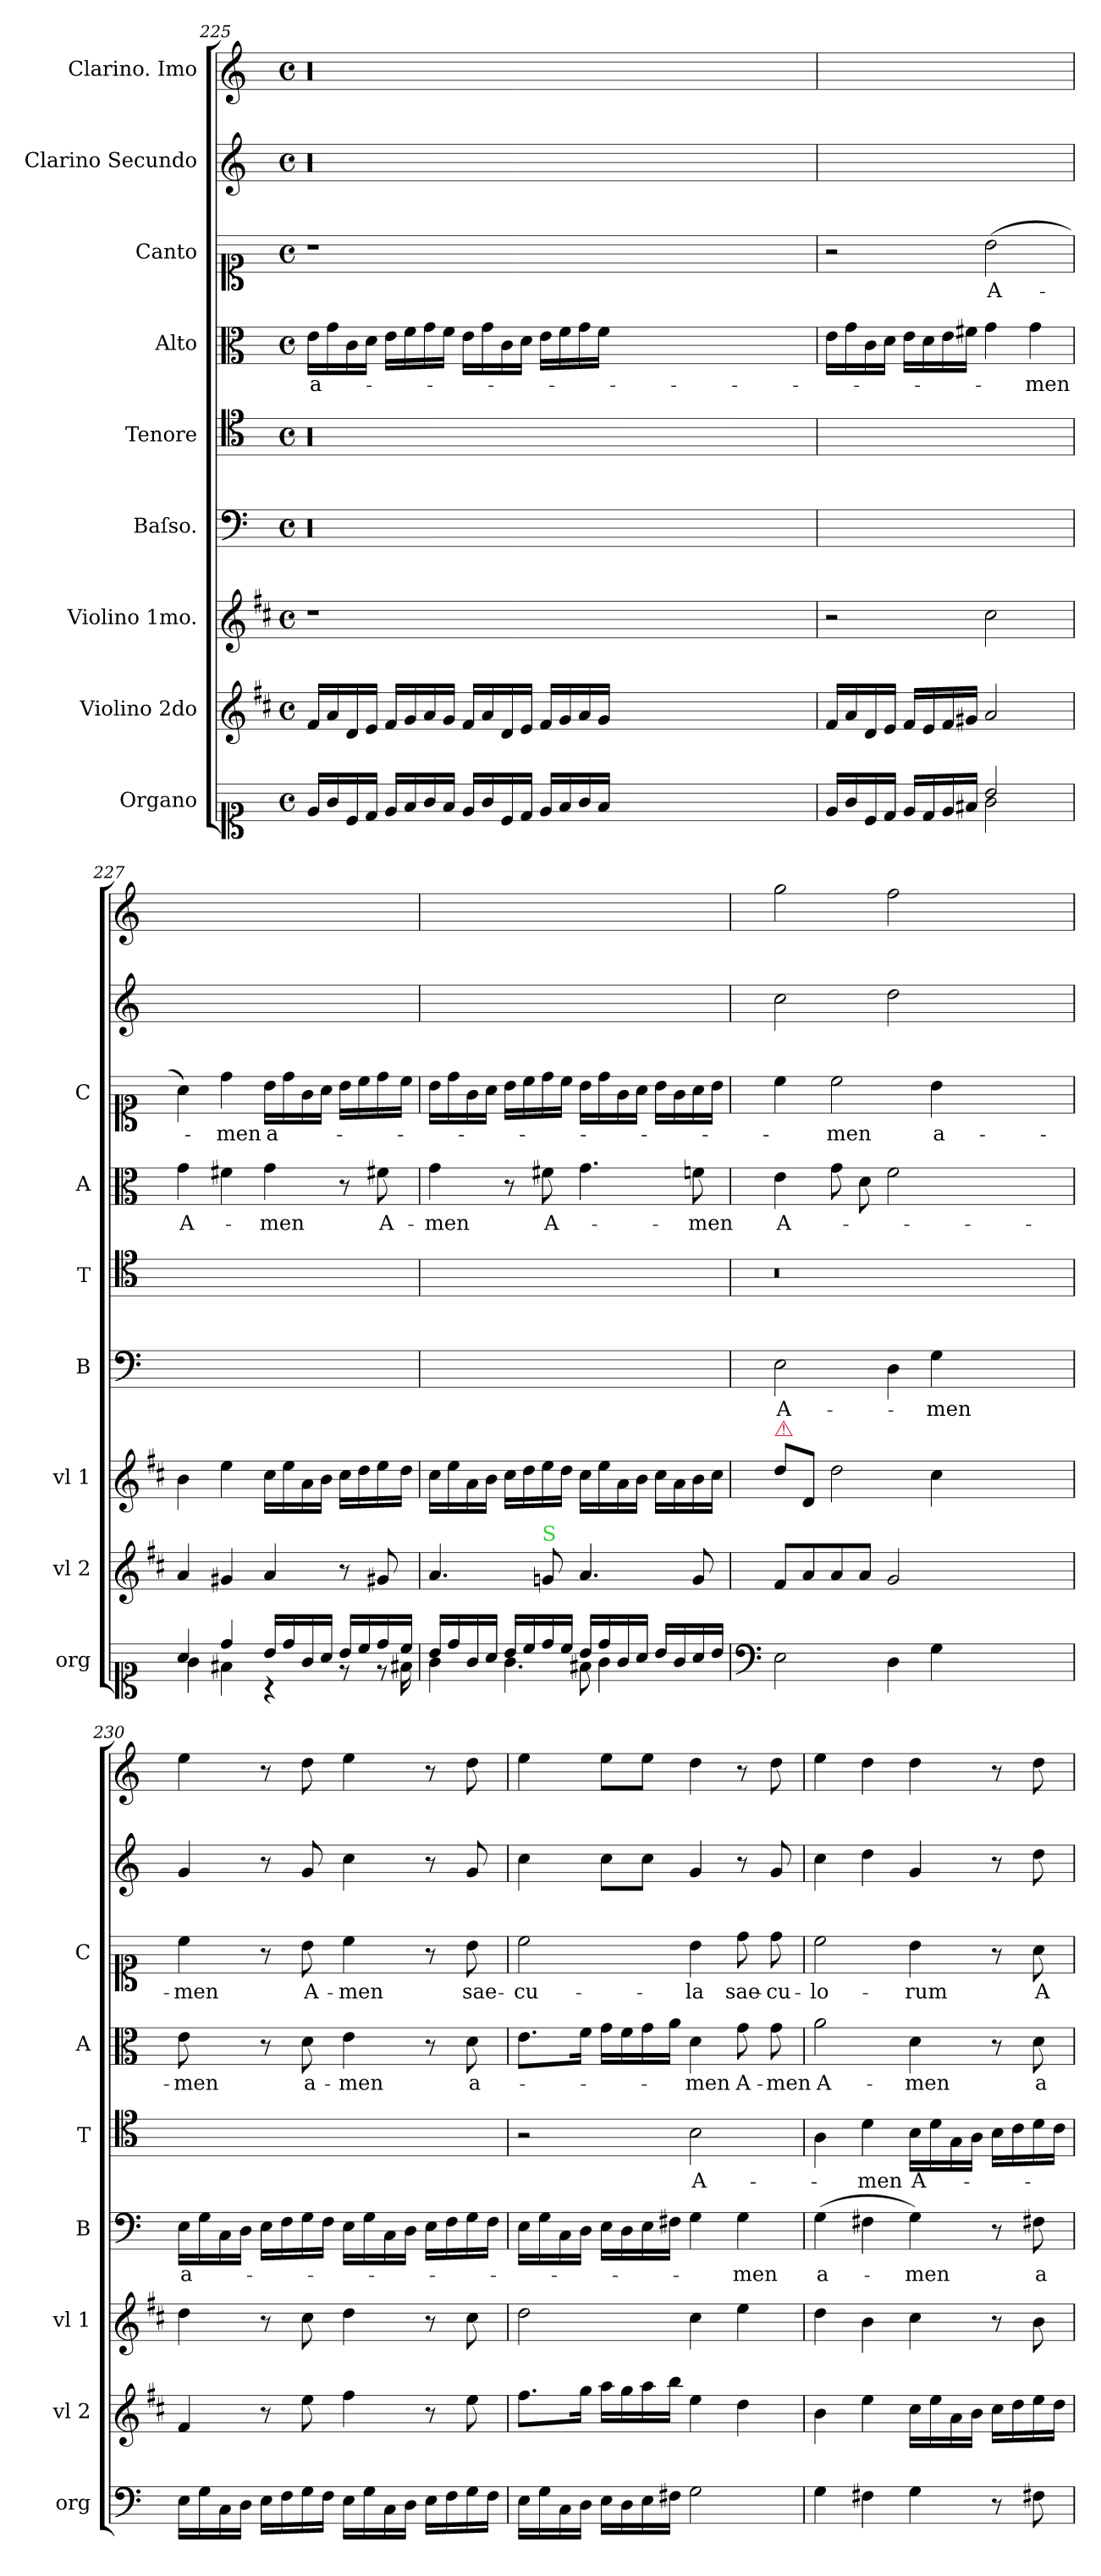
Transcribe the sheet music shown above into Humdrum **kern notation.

**kern	**kern	**kern	**kern	**text	**kern	**text	**kern	**text	**kern	**text	**kern	**kern
*part9	*part8	*part7	*part6	*part6	*part5	*part5	*part4	*part4	*part3	*part3	*part2	*part1
*staff9	*staff8	*staff7	*staff6	*staff6	*staff5	*staff5	*staff4	*staff4	*staff3	*staff3	*staff2	*staff1
*I"Organo	*I"Violino 2do	*I"Violino 1mo.	*I"Baſso.	*	*I"Tenore	*	*I"Alto	*	*I"Canto	*	*I"Clarino Secundo	*I"Clarino. Imo
*I'org	*I'vl 2	*I'vl 1	*I'B	*	*I'T	*	*I'A	*	*I'C	*	*	*
*clefC1	*clefG2	*clefG2	*clefF4	*	*clefC4	*	*clefC3	*	*clefC1	*	*clefG2	*clefG2
*	*ITrd1c2	*ITrd1c2	*	*	*	*	*	*	*	*	*	*
*k[]	*k[]	*k[]	*k[]	*	*k[]	*	*k[]	*	*k[]	*	*k[]	*k[]
*C:	*C:	*C:	*C:	*	*C:	*	*C:	*	*C:	*	*C:	*C:
*M4/4	*M4/4	*M4/4	*M4/4	*	*M4/4	*	*M4/4	*	*M4/4	*	*M4/4	*M4/4
*met(c)	*met(c)	*met(c)	*met(c)	*	*met(c)	*	*met(c)	*	*met(c)	*	*met(c)	*met(c)
=225	=225	=225	=225	=225	=225	=225	=225	=225	=225	=225	=225	=225
16e/LL	16e/LL	1r	00r	.	00r	.	16e\LL	a-	1r	.	00r	00r
16g/	16g/	.	.	.	.	.	16g\	.	.	.	.	.
16c/	16c/	.	.	.	.	.	16c\	.	.	.	.	.
16d/JJ	16d/JJ	.	.	.	.	.	16d\JJ	.	.	.	.	.
16e/LL	16e/LL	.	.	.	.	.	16e\LL	.	.	.	.	.
16f/	16f/	.	.	.	.	.	16f\	.	.	.	.	.
16g/	16g/	.	.	.	.	.	16g\	.	.	.	.	.
16f/JJ	16f/JJ	.	.	.	.	.	16f\JJ	.	.	.	.	.
16e/LL	16e/LL	.	.	.	.	.	16e\LL	.	.	.	.	.
16g/	16g/	.	.	.	.	.	16g\	.	.	.	.	.
16c/	16c/	.	.	.	.	.	16c\	.	.	.	.	.
16d/JJ	16d/JJ	.	.	.	.	.	16d\JJ	.	.	.	.	.
16e/LL	16e/LL	.	.	.	.	.	16e\LL	.	.	.	.	.
16f/	16f/	.	.	.	.	.	16f\	.	.	.	.	.
16g/	16g/	.	.	.	.	.	16g\	.	.	.	.	.
16f/JJ	16f/JJ	.	.	.	.	.	16f\JJ	.	.	.	.	.
0.ryy	0.ryy	0.ryy	.	.	.	.	0.ryy	.	0.ryy	.	.	.
=226	=226	=226	=226	=226	=226	=226	=226	=226	=226	=226	=226	=226
*^	*	*	*	*	*	*	*	*	*	*	*	*
16e/LL	8ryy	16e/LL	2r	1ryy	.	1ryy	.	16e\LL	.	2r	.	1ryy	1ryy
16g/	.	16g/	.	.	.	.	.	16g\	.	.	.	.	.
16c/	8ryy	16c/	.	.	.	.	.	16c\	.	.	.	.	.
16d/JJ	.	16d/JJ	.	.	.	.	.	16d\JJ	.	.	.	.	.
16e/LL	8ryy	16e/LL	.	.	.	.	.	16e\LL	.	.	.	.	.
16d/	.	16d/	.	.	.	.	.	16d\	.	.	.	.	.
16e/	8ryy	16e/	.	.	.	.	.	16e\	.	.	.	.	.
16f#X/JJ	.	16f#X/JJ	.	.	.	.	.	16f#X\JJ	.	.	.	.	.
2b/	2g\	2g/	2b\	.	.	.	.	4g\	.	(2b\	A-	.	.
.	.	.	.	.	.	.	.	4g\	-men	.	.	.	.
=227	=227	=227	=227	=227	=227	=227	=227	=227	=227	=227	=227	=227	=227
4a/	4g\	4g/	4a\	1ryy	.	1ryy	.	4g\	A-	4a\)	.	1ryy	1ryy
4dd/	4f#X\	4f#X/	4dd\	.	.	.	.	4f#X\	.	4dd\	-men	.	.
16b/LL	4r	4g/	16b\LL	.	.	.	.	4g\	-men	16b\LL	a-	.	.
16dd/	.	.	16dd\	.	.	.	.	.	.	16dd\	.	.	.
16g/	.	.	16g\	.	.	.	.	.	.	16g\	.	.	.
16a/JJ	.	.	16a\JJ	.	.	.	.	.	.	16a\JJ	.	.	.
16b/LL	8r	8r	16b\LL	.	.	.	.	8r	.	16b\LL	.	.	.
16cc/	.	.	16cc\	.	.	.	.	.	.	16cc\	.	.	.
!	!LO:N:vis=8	!	!	!	!	!	!	!	!	!	!	!	!
16dd/	16r	8f#X/	16dd\	.	.	.	.	8f#X\	A-	16dd\	.	.	.
16cc/JJ	16f#X\	.	16cc\JJ	.	.	.	.	.	.	16cc\JJ	.	.	.
=228	=228	=228	=228	=228	=228	=228	=228	=228	=228	=228	=228	=228	=228
16b/LL	4g\	4.g/	16b\LL	1ryy	.	1ryy	.	4g\	men	16b\LL	.	1ryy	1ryy
16dd/	.	.	16dd\	.	.	.	.	.	.	16dd\	.	.	.
16g/	.	.	16g\	.	.	.	.	.	.	16g\	.	.	.
16a/JJ	.	.	16a\JJ	.	.	.	.	.	.	16a\JJ	.	.	.
!	!LO:N:vis=4.	!	!	!	!	!	!	!	!	!	!	!	!
16b/LL	4g\	.	16b\LL	.	.	.	.	8r	.	16b\LL	.	.	.
16cc/	.	.	16cc\	.	.	.	.	.	.	16cc\	.	.	.
!	!	!LO:TX:a:color=limegreen:t=S	!	!	!	!	!	!	!	!	!	!	!
!	!	!	!	!	!	!	!	!	!LO:LY:i	!	!	!	!
16dd/	.	8fn/	16dd\	.	.	.	.	8f#X\	A-	16dd\	.	.	.
16cc/JJ	.	.	16cc\JJ	.	.	.	.	.	.	16cc\JJ	.	.	.
!	!LO:N:vis=8	!	!	!	!	!	!	!	!	!	!	!	!
16b/LL	16f#X\	4.g/	16b\LL	.	.	.	.	4.g\	.	16b\LL	.	.	.
16dd/	4g\	.	16dd\	.	.	.	.	.	.	16dd\	.	.	.
16g/	.	.	16g\	.	.	.	.	.	.	16g\	.	.	.
16a/JJ	.	.	16a\JJ	.	.	.	.	.	.	16a\JJ	.	.	.
16b/LL	.	.	16b\LL	.	.	.	.	.	.	16b\LL	.	.	.
16g/	8.ryy	.	16g\	.	.	.	.	.	.	16g\	.	.	.
!	!	!	!	!	!	!	!	!	!LO:LY:i	!	!	!	!
16a/	.	8f/	16a\	.	.	.	.	8fn\	-men	16a\	.	.	.
16b/JJ	.	.	16b\JJ	.	.	.	.	.	.	16b\JJ	.	.	.
*v	*v	*	*	*	*	*	*	*	*	*	*	*	*
=229	=229	=229	=229	=229	=229	=229	=229	=229	=229	=229	=229	=229
*clefF4	*	*	*	*	*	*	*	*	*	*	*	*
!	!	!LO:TX:a:color=crimson:t=⚠	!	!	!	!	!	!	!	!	!	!
!	!	!	!	!	!	!	!	!LO:LY:i	!	!	!	!
2E\	8e/L	8cc\L	2E\	A-	0r	.	4e\	A-	4cc\	.	2cc\	2gg\
.	8g/	8c/J	.	.	.	.	.	.	.	.	.	.
.	8g/	2cc\	.	.	.	.	8g\	.	2cc\	-men	.	.
.	8g/J	.	.	.	.	.	8d\	.	.	.	.	.
4D\	2f/	.	4D\	.	.	.	2f\	.	.	.	2dd\	2ff\
4G\	.	4b\	4G\	-men	.	.	.	.	4b\	a-	.	.
1ryy	1ryy	1ryy	1ryy	.	.	.	1ryy	.	1ryy	.	1ryy	1ryy
=230	=230	=230	=230	=230	=230	=230	=230	=230	=230	=230	=230	=230
!	!	!	!	!	!	!	!LO:N:vis=8	!LO:LY:i	!	!	!	!
16E\LL	4e/	4cc\	16E\LL	a-	1ryy	.	4e\	-men	4cc\	-men	4g/	4ee\
16G\	.	.	16G\	.	.	.	.	.	.	.	.	.
16C\	.	.	16C\	.	.	.	.	.	.	.	.	.
16D\JJ	.	.	16D\JJ	.	.	.	.	.	.	.	.	.
16E\LL	8r	8r	16E\LL	.	.	.	8r	.	8r	.	8r	8r
16F\	.	.	16F\	.	.	.	.	.	.	.	.	.
!	!	!	!	!	!	!	!	!	!	!LO:LY:i	!	!
16G\	8dd\	8b\	16G\	.	.	.	8d\	a-	8b\	A-	8g/	8dd\
16F\JJ	.	.	16F\JJ	.	.	.	.	.	.	.	.	.
!	!	!	!	!	!	!	!	!	!	!LO:LY:i	!	!
16E\LL	4ee\	4cc\	16E\LL	.	.	.	4e\	-men	4cc\	-men	4cc\	4ee\
16G\	.	.	16G\	.	.	.	.	.	.	.	.	.
16C\	.	.	16C\	.	.	.	.	.	.	.	.	.
16D\JJ	.	.	16D\JJ	.	.	.	.	.	.	.	.	.
16E\LL	8r	8r	16E\LL	.	.	.	8r	.	8r	.	8r	8r
16F\	.	.	16F\	.	.	.	.	.	.	.	.	.
!	!	!	!	!	!	!	!	!	!	!LO:LY:i	!	!
16G\	8dd\	8b\	16G\	.	.	.	8d\	a-	8b\	sae-	8g/	8dd\
16F\JJ	.	.	16F\JJ	.	.	.	.	.	.	.	.	.
=231	=231	=231	=231	=231	=231	=231	=231	=231	=231	=231	=231	=231
!	!	!	!	!	!	!	!	!	!	!LO:LY:i	!	!
16E\LL	8.ee\L	2cc\	16E\LL	.	2r	.	8.e\L	.	2cc\	-cu-	4cc\	4ee\
16G\	.	.	16G\	.	.	.	.	.	.	.	.	.
16C\	.	.	16C\	.	.	.	.	.	.	.	.	.
16D\JJ	16ff\Jk	.	16D\JJ	.	.	.	16f\Jk	.	.	.	.	.
16E\LL	16gg\LL	.	16E\LL	.	.	.	16g\LL	.	.	.	8cc\L	8ee\L
16D\	16ff\	.	16D\	.	.	.	16f\	.	.	.	.	.
16E\	16gg\	.	16E\	.	.	.	16g\	.	.	.	8cc\J	8ee\J
16F#X\JJ	16aa\JJ	.	16F#X\JJ	.	.	.	16a\JJ	.	.	.	.	.
!	!	!	!	!	!	!	!	!	!	!LO:LY:i	!	!
2G\	4dd\	4b\	4G\	.	2B\	A-	4d\	-men	4b\	-la	4g/	4dd\
!	!	!	!	!	!	!	!	!LO:LY:i	!	!LO:LY:i	!	!
.	4cc\	4dd\	4G\	-men	.	.	8g\	A-	8dd\	sae-	8r	8r
!	!	!	!	!	!	!	!	!LO:LY:i	!	!LO:LY:i	!	!
.	.	.	.	.	.	.	8g\	-men	8dd\	-cu-	8g/	8dd\
=232	=232	=232	=232	=232	=232	=232	=232	=232	=232	=232	=232	=232
!	!	!	!	!	!	!	!	!LO:LY:i	!	!LO:LY:i	!	!
4G\	4a\	4cc\	(4G\	a-	4A\	.	2a\	A-	2cc\	-lo-	4cc\	4ee\
4F#X\	4dd\	4a\	4F#X\	.	4d\	-men	.	.	.	.	4dd\	4dd\
!	!	!	!	!	!	!	!	!LO:LY:i	!	!LO:LY:i	!	!
4G\	16b\LL	4b\	4G\)	-men	16B\LL	A-	4d\	-men	4b\	-rum	4g/	4dd\
.	16dd\	.	.	.	16d\	.	.	.	.	.	.	.
.	16g\	.	.	.	16G\	.	.	.	.	.	.	.
.	16a\JJ	.	.	.	16A\JJ	.	.	.	.	.	.	.
8r	16b\LL	8r	8r	.	16B\LL	.	8r	.	8r	.	8r	8r
.	16cc\	.	.	.	16c\	.	.	.	.	.	.	.
!	!	!	!	!LO:LY:i	!	!	!	!	!	!	!	!
8F#X\	16dd\	8a\	8F#X\	a-	16d\	.	8d\	a-	8a\	A-	8dd\	8dd\
.	16cc\JJ	.	.	.	16c\JJ	.	.	.	.	.	.	.
=	=	=	=	=	=	=	=	=	=	=	=	=
*-	*-	*-	*-	*-	*-	*-	*-	*-	*-	*-	*-	*-
